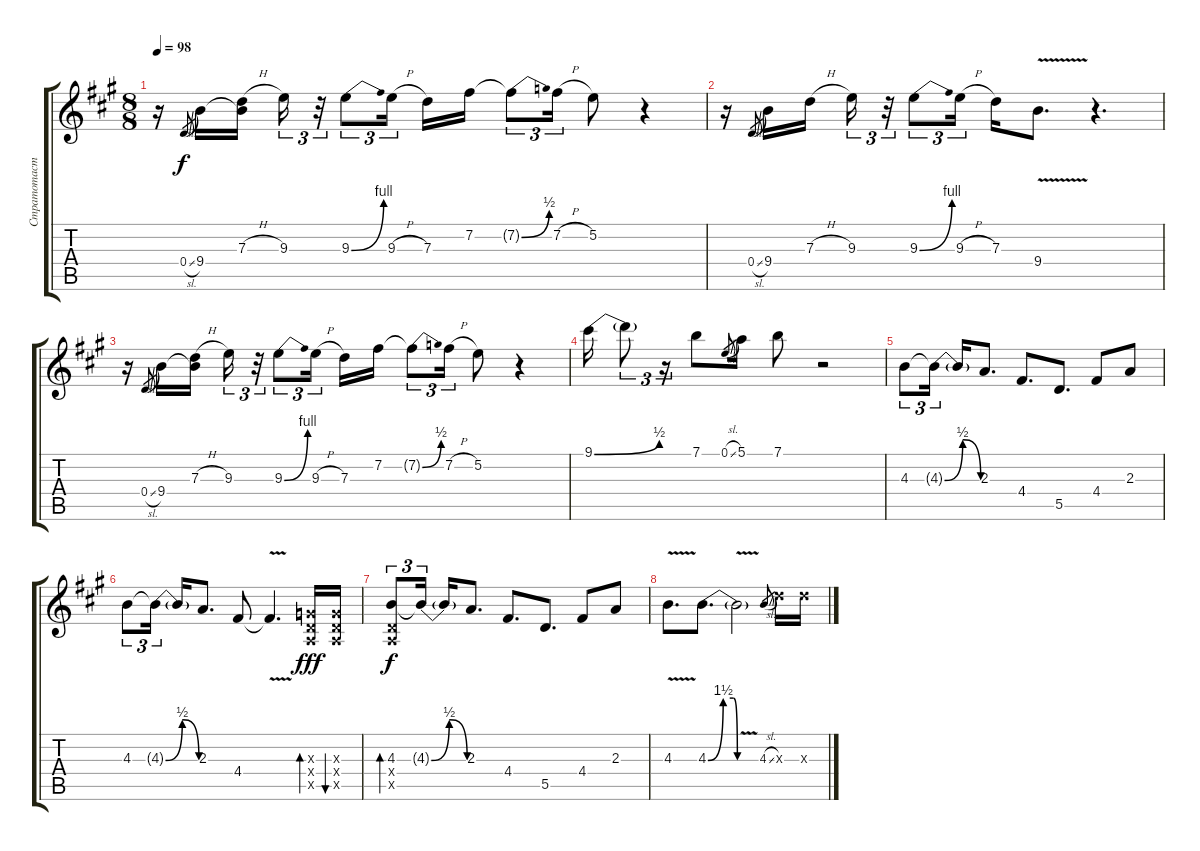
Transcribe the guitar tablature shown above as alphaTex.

\track ("Стратотастер" "Стратотаст") {instrument distortionguitar}
\staff {score tabs}
\tuning (E4 B3 G3 D3 A2 E2) {hide}
\ts (8 8)
\tempo 98
\clef g2
\ks a
r.16{dy f} 0.4{sl}.8{gr} 9.4.16 (7.3{h} 9.4{t}).16 9.3.16{tu (3 2)} r.32{tu (3 2)} 9.3{be (bend 0 0 60 4)}.8{tu (3 2)} 9.3{h}.16{tu (3 2)} 7.3.16 7.2.16 7.2{be (bend 0 0 60 2) t}.8{tu (3 2)} 7.2{h}.16{tu (3 2)} 5.2.8 r.4 |
r.16 0.4{sl}.8{gr} 9.4.16 7.3{h}.16 9.3.16{tu (3 2)} r.32{tu (3 2)} 9.3{be (bend 0 0 60 4)}.8{tu (3 2)} 9.3{h}.16{tu (3 2)} 7.3.16 9.4{v}.8{d} r.4{d} |
r.16 0.4{sl}.8{gr} 9.4.16 (7.3{h} 9.4{t}).16 9.3.16{tu (3 2)} r.32{tu (3 2)} 9.3{be (bend 0 0 60 4)}.8{tu (3 2)} 9.3{h}.16{tu (3 2)} 7.3.16 7.2.16 7.2{be (bend 0 0 60 2) t}.8{tu (3 2)} 7.2{h}.16{tu (3 2)} 5.2.8 r.4 |
9.1{be (bend 0 0 60 2)}.16 9.1{t}.8{tu (3 2)} r.16{tu (3 2)} 7.1.8 0.1{sl}.8{gr} 5.1.16 7.1.8 r.2 |
4.3.8{tu (3 2)} 4.3{be (bendrelease 0 0 30 2 30 2 60 0) t}.16{tu (3 2)} 4.3{t}.16 2.3.8{d} 4.4.8{d} 5.5.8{d} 4.4.8 2.3.8 |
4.3.8{tu (3 2)} 4.3{be (bendrelease 0 0 30 2 30 2 60 0) t}.16{tu (3 2)} 4.3{t}.16 2.3.8{d} 4.4.8 4.4{v t}.4{d} (0.3{x} 0.4{x} 0.5{x}).16{bd 480 dy fff} (0.3{x} 0.4{x} 0.5{x}).16{bu 480} |
(4.3 0.4{x} 0.5{x}).8{tu (3 2) bd 480 dy f} 4.3{be (bendrelease 0 0 30 2 30 2 60 0) t}.16{tu (3 2)} 4.3{t}.16 2.3.8{d} 4.4.8{d} 5.5.8{d} 4.4.8 2.3.8 |
4.3{v}.8{d} 4.3{be (custom 0 0 30 6 50 6 58 0 60 0)}.8{d} 4.3{v t}.2 4.3{sl}.8{gr} 7.3{x}.16 7.3{x}.16
